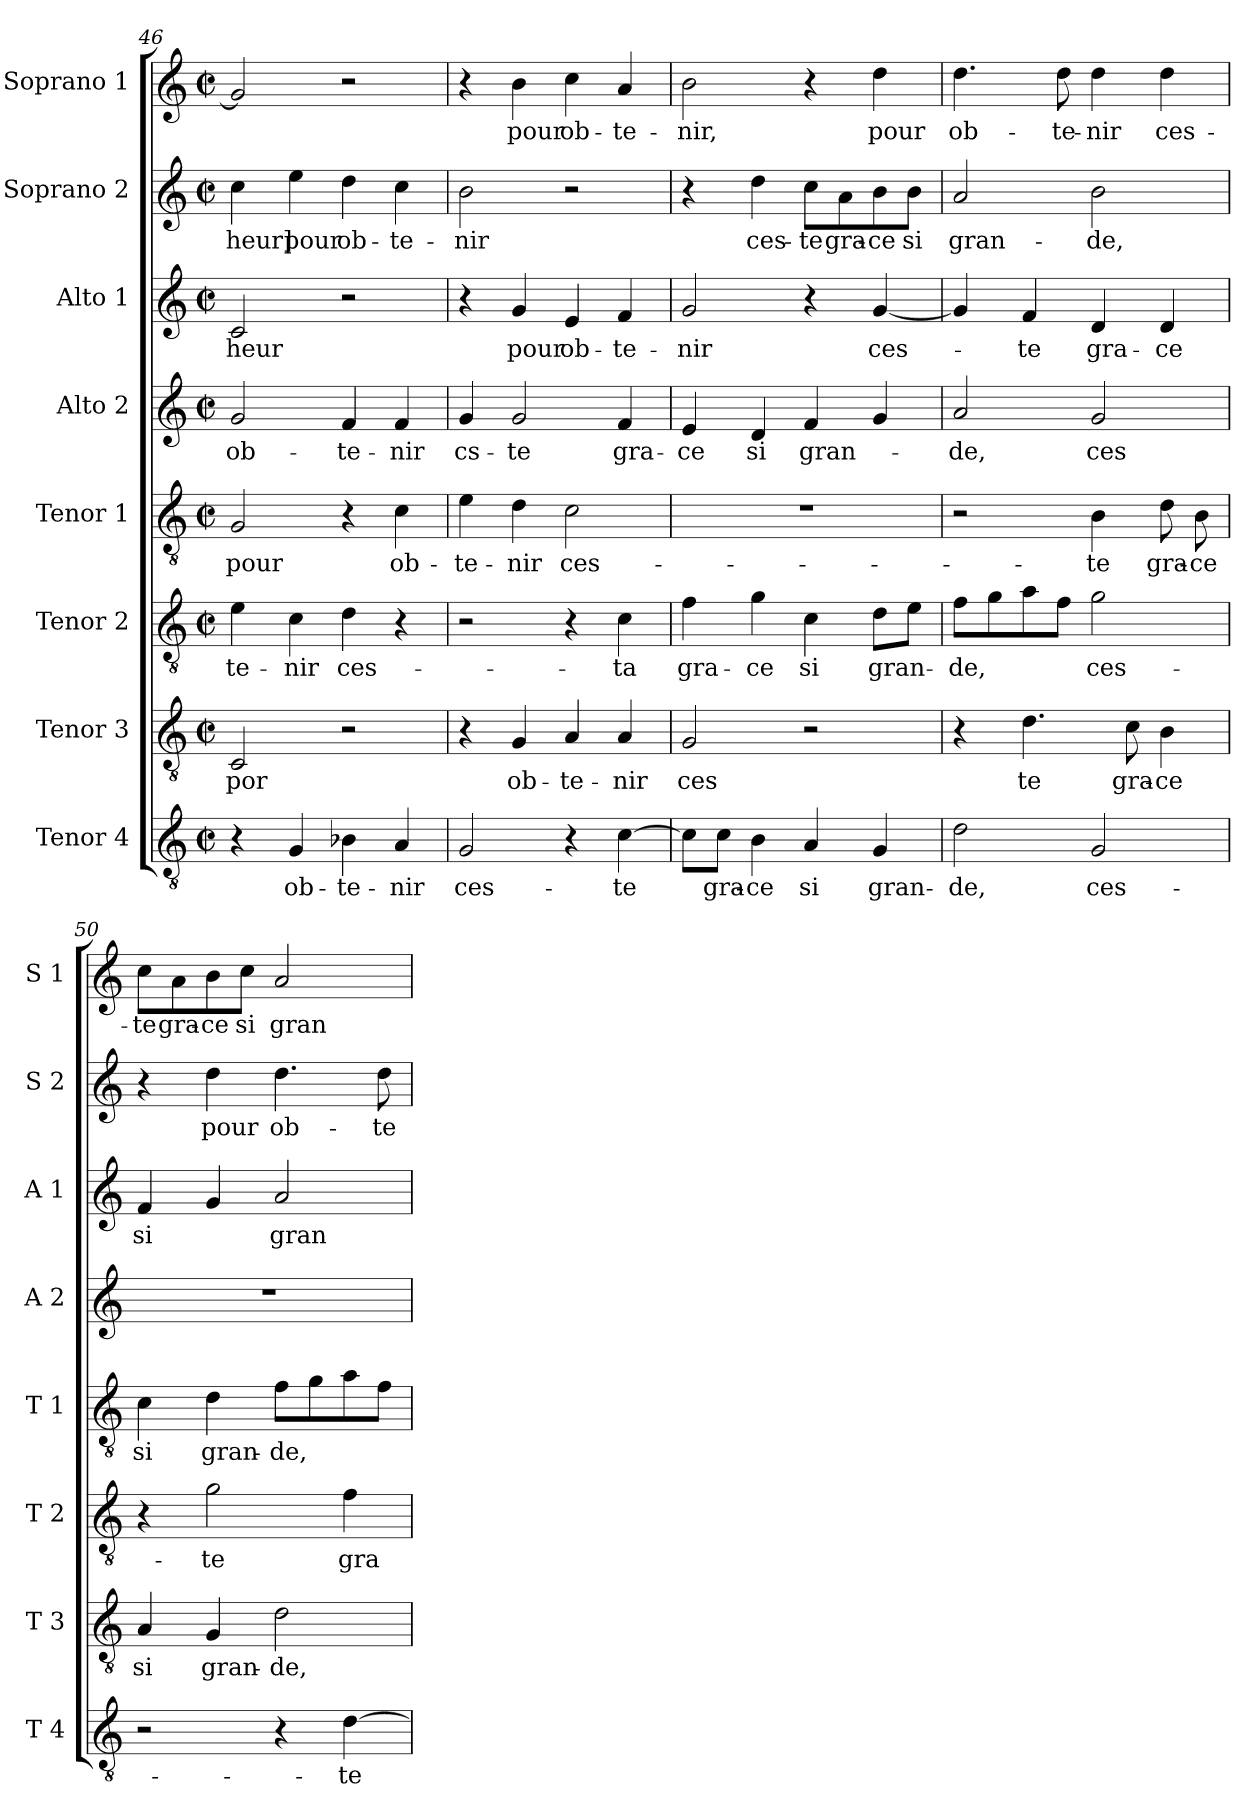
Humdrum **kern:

**kern	**text	**kern	**text	**kern	**text	**kern	**text	**kern	**text	**kern	**text	**kern	**text	**kern	**text
*part8	*part8	*part7	*part7	*part6	*part6	*part5	*part5	*part4	*part4	*part3	*part3	*part2	*part2	*part1	*part1
*staff8	*staff8	*staff7	*staff7	*staff6	*staff6	*staff5	*staff5	*staff4	*staff4	*staff3	*staff3	*staff2	*staff2	*staff1	*staff1
*I"Tenor 4	*	*I"Tenor 3	*	*I"Tenor 2	*	*I"Tenor 1	*	*I"Alto 2	*	*I"Alto 1	*	*I"Soprano 2	*	*I"Soprano 1	*
*I'T 4	*	*I'T 3	*	*I'T 2	*	*I'T 1	*	*I'A 2	*	*I'A 1	*	*I'S 2	*	*I'S 1	*
!!LO:PB:g=z
*clefGv2	*	*clefGv2	*	*clefGv2	*	*clefGv2	*	*clefG2	*	*clefG2	*	*clefG2	*	*clefG2	*
*k[]	*	*k[]	*	*k[]	*	*k[]	*	*k[]	*	*k[]	*	*k[]	*	*k[]	*
*C:	*	*C:	*	*C:	*	*C:	*	*C:	*	*C:	*	*C:	*	*C:	*
*M2/2	*	*M2/2	*	*M2/2	*	*M2/2	*	*M2/2	*	*M2/2	*	*M2/2	*	*M2/2	*
*met(c|)	*	*met(c|)	*	*met(c|)	*	*met(c|)	*	*met(c|)	*	*met(c|)	*	*met(c|)	*	*met(c|)	*
=46	=46	=46	=46	=46	=46	=46	=46	=46	=46	=46	=46	=46	=46	=46	=46
4r	.	2C/	por	4e\	-te-	2G/	pour	2g/	ob-	2c/	heur	4cc\	heur]	2g/]	.
4G/	ob-	.	.	4c\	-nir	.	.	.	.	.	.	4ee\	pour	.	.
4B-X\	-te-	2r	.	4d\	ces-	4r	.	4f/	-te-	2r	.	4dd\	ob-	2r	.
4A/	-nir	.	.	4r	.	4c\	ob-	4f/	-nir	.	.	4cc\	-te-	.	.
=47	=47	=47	=47	=47	=47	=47	=47	=47	=47	=47	=47	=47	=47	=47	=47
2G/	ces-	4r	.	2r	.	4e\	-te-	4g/	cs-	4r	.	2b\	-nir	4r	.
.	.	4G/	ob-	.	.	4d\	-nir	2g/	-te	4g/	pour	.	.	4b\	pour
4r	.	4A/	-te-	4r	.	2c\	ces-	.	.	4e/	ob-	2r	.	4cc\	ob-
[4c\	-te	4A/	-nir	4c\	-ta	.	.	4f/	gra-	4f/	-te-	.	.	4a/	-te-
=48	=48	=48	=48	=48	=48	=48	=48	=48	=48	=48	=48	=48	=48	=48	=48
8c\L]	.	2G/	ces	4f\	gra-	1r	.	4e/	-ce	2g/	-nir	4r	.	2b\	-nir,
8c\J	gra-	.	.	.	.	.	.	.	.	.	.	.	.	.	.
4B\	-ce	.	.	4g\	-ce	.	.	4d/	si	.	.	4dd\	ces-	.	.
4A/	si	2r	.	4c\	si	.	.	4f/	gran-	4r	.	8cc\L	-te	4r	.
.	.	.	.	.	.	.	.	.	.	.	.	8a\	gra-	.	.
4G/	gran-	.	.	8d\L	gran-	.	.	4g/	.	[4g/	ces-	8b\	-ce	4dd\	pour
.	.	.	.	8e\J	.	.	.	.	.	.	.	8b\J	si	.	.
=49	=49	=49	=49	=49	=49	=49	=49	=49	=49	=49	=49	=49	=49	=49	=49
2d\	-de,	4r	.	8f\L	-de,	2r	.	2a/	-de,	4g/]	.	2a/	gran-	4.dd\	ob-
.	.	.	.	8g\	.	.	.	.	.	.	.	.	.	.	.
.	.	4.d\	te	8a\	.	.	.	.	.	4f/	-te	.	.	.	.
.	.	.	.	8f\J	.	.	.	.	.	.	.	.	.	8dd\	-te-
2G/	ces-	.	.	2g\	ces-	4B\	-te	2g/	ces-	4d/	gra-	2b\	-de,	4dd\	-nir
.	.	8c\	gra-	.	.	.	.	.	.	.	.	.	.	.	.
.	.	4B\	-ce	.	.	8d\	gra-	.	.	4d/	-ce	.	.	4dd\	ces-
.	.	.	.	.	.	8B\	-ce	.	.	.	.	.	.	.	.
=50	=50	=50	=50	=50	=50	=50	=50	=50	=50	=50	=50	=50	=50	=50	=50
2r	.	4A/	si	4r	.	4c\	si	1r	.	4f/	si	4r	.	8cc\L	-te
.	.	.	.	.	.	.	.	.	.	.	.	.	.	8a\	gra-
.	.	4G/	gran-	2g\	-te	4d\	gran-	.	.	4g/	.	4dd\	pour	8b\	-ce
.	.	.	.	.	.	.	.	.	.	.	.	.	.	8cc\J	si
4r	.	2d\	-de,	.	.	8f\L	-de,	.	.	2a/	gran-	4.dd\	ob-	2a/	gran-
.	.	.	.	.	.	8g\	.	.	.	.	.	.	.	.	.
[4d\	-te	.	.	4f\	gra-	8a\	.	.	.	.	.	.	.	.	.
.	.	.	.	.	.	8f\J	.	.	.	.	.	8dd\	-te-	.	.
=	=	=	=	=	=	=	=	=	=	=	=	=	=	=	=
*-	*-	*-	*-	*-	*-	*-	*-	*-	*-	*-	*-	*-	*-	*-	*-
